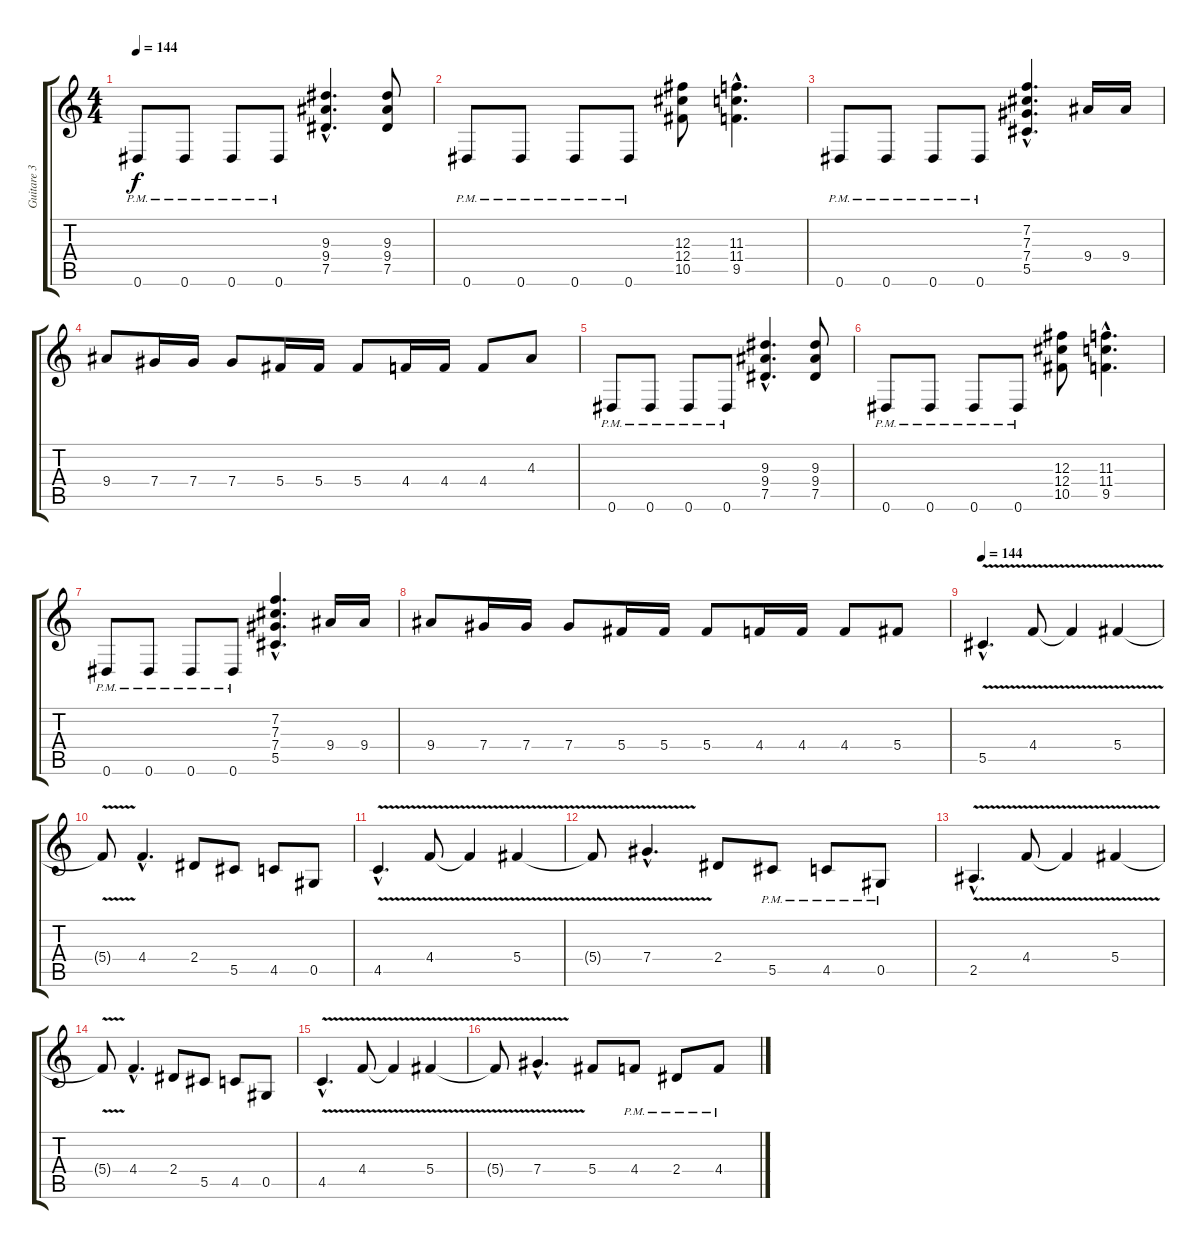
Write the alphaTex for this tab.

\track ("Guitare 3 ( Electrique )" "Guitare 3 ") {instrument distortionguitar}
\staff {score tabs}
\tuning (Eb4 Bb3 Gb3 Db3 Ab2 Eb2) {hide}
\ts (4 4)
\tempo 144
\clef g2
\ks c
0.6{pm}.8{dy f} 0.6{pm}.8 0.6{pm}.8 0.6{pm}.8 (9.3{hac} 9.4{hac} 7.5{hac}).4{d} (9.3 9.4 7.5).8 |
0.6{pm}.8 0.6{pm}.8 0.6{pm}.8 0.6{pm}.8 (12.3 12.4 10.5).8 (11.3{hac} 11.4{hac} 9.5{hac}).4{d} |
0.6{pm}.8 0.6{pm}.8 0.6{pm}.8 0.6{pm}.8 (7.2{hac} 7.3{hac} 7.4{hac} 5.5{hac}).4{d} 9.4.16 9.4.16 |
9.4.8 7.4.16 7.4.16 7.4.8 5.4.16 5.4.16 5.4.8 4.4.16 4.4.16 4.4.8 4.3.8 |
0.6{pm}.8 0.6{pm}.8 0.6{pm}.8 0.6{pm}.8 (9.3{hac} 9.4{hac} 7.5{hac}).4{d} (9.3 9.4 7.5).8 |
0.6{pm}.8 0.6{pm}.8 0.6{pm}.8 0.6{pm}.8 (12.3 12.4 10.5).8 (11.3{hac} 11.4{hac} 9.5{hac}).4{d} |
0.6{pm}.8 0.6{pm}.8 0.6{pm}.8 0.6{pm}.8 (7.2{hac} 7.3{hac} 7.4{hac} 5.5{hac}).4{d} 9.4.16 9.4.16 |
9.4.8 7.4.16 7.4.16 7.4.8 5.4.16 5.4.16 5.4.8 4.4.16 4.4.16 4.4.8 5.4.8 |
\tempo 144
5.5{v hac}.4{d} 4.4{v}.8 4.4{t}.4 5.4{v}.4 |
5.4{t}.8 4.4{hac}.4{d} 2.4.8 5.5.8 4.5.8 0.5.8 |
4.5{v hac}.4{d} 4.4{v}.8 4.4{t}.4 5.4{v}.4 |
5.4{t}.8 7.4{v hac}.4{d} 2.4.8 5.5{pm}.8 4.5{pm}.8 0.5{pm}.8 |
2.5{v hac}.4{d} 4.4{v}.8 4.4{t}.4 5.4{v}.4 |
5.4{t}.8 4.4{hac}.4{d} 2.4.8 5.5.8 4.5.8 0.5.8 |
4.5{v hac}.4{d} 4.4{v}.8 4.4{t}.4 5.4{v}.4 |
5.4{t}.8 7.4{v hac}.4{d} 5.4.8 4.4{pm}.8 2.4{pm}.8 4.4{pm}.8
